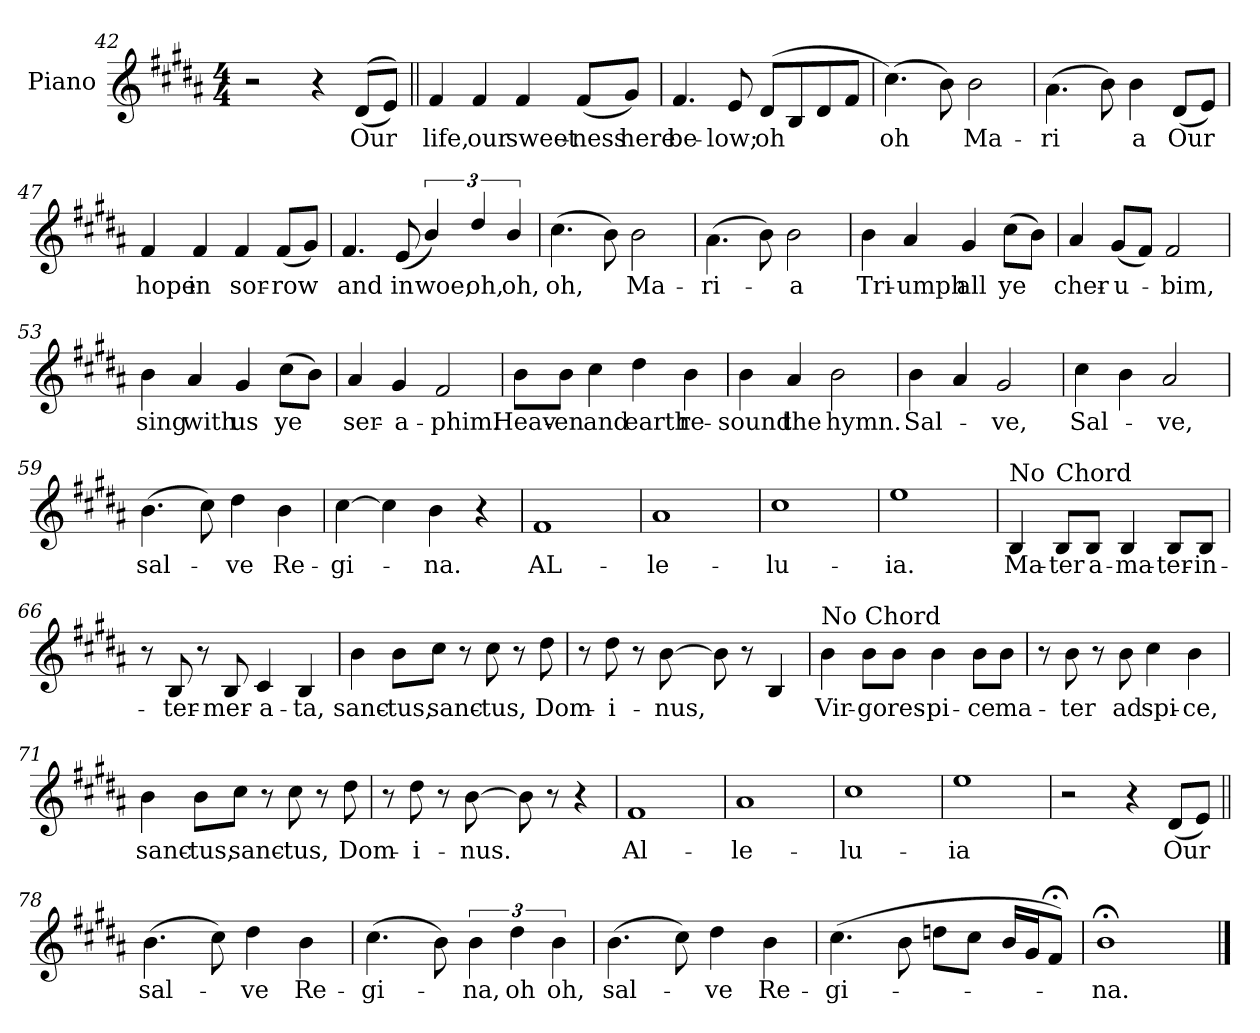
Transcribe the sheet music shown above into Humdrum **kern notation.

**kern	**text
*part1	*part1
*staff1	*staff1
*I"Piano	*
*I'Pno.	*
*clefG2	*
*k[f#c#g#d#a#]	*
*B:	*
*M4/4	*
=42	=42
2r	.
4r	.
((8d#/L	Our
8e/J))	.
!!LO:LB:g=z
=43||	=43||
4f#/	life,
4f#/	our
4f#/	sweet-
(8f#/L	-ness
8g#/J)	here
=44	=44
4.f#/	be-
8e/	-low;
(8d#/L	oh
8B/	.
8d#/	.
8f#/J	.
=45	=45
(4.cc#\)	oh
8b\)	.
2b\	Ma-
=46	=46
(4.a#\	-ri
8b\)	.
4b\	a
(8d#/L	Our
8e/J)	.
!!LO:LB:g=z
=47	=47
4f#/	hope
4f#/	in
4f#/	sor-
(8f#/L	-row
8g#/J)	.
=48	=48
4.f#/	and
(8e/	in
6b/)	woe;
6dd#/	oh,
6b/	oh,
=49	=49
(4.cc#\	oh,
8b\)	.
2b\	Ma-
=50	=50
(4.a#\	-ri-
8b\)	.
2b\	-a
!!LO:LB:g=z
=51	=51
4b\	Tri-
4a#/	-umph
4g#/	all
(8cc#\L	ye
8b\J)	.
=52	=52
4a#/	cher-
(8g#/L	-u-
8f#/J)	.
2f#/	-bim,
=53	=53
4b\	sing
4a#/	with
4g#/	us
(8cc#\L	-ye
8b\J)	.
=54	=54
4a#/	ser-
4g#/	-a-
2f#/	-phim.
!!LO:LB:g=z
=55	=55
8b\L	Heav-
8b\J	-en
4cc#\	and
4dd#\	earth
4b\	re-
=56	=56
4b\	-sound
4a#/	the
2b\	hymn.
=57	=57
4b\	Sal-
4a#/	.
2g#/	-ve,
=58	=58
4cc#\	Sal-
4b\	.
2a#/	-ve,
!!LO:LB:g=z
=59	=59
(4.b\	sal-
8cc#\)	.
4dd#\	-ve
4b\	Re-
=60	=60
[4cc#\	-gi-
4cc#\]	.
4b\	-na.
4r	.
=61	=61
1f#	AL-
=62	=62
1a#	-le-
=63	=63
1cc#	-lu-
=64	=64
1ee	-ia.
!!LO:LB:g=z
=65	=65
!LO:TX:a:t=No	!
4B/	Ma-
!LO:TX:a:t=Chord	!
8B/L	-ter
8B/J	a-
4B/	-ma-
8B/L	-ter-
8B/J	-in-
=66	=66
8r	.
8B/	-ter-
8r	.
8B/	-mer-
4c#/	-a-
4B/	-ta,
=67	=67
4b\	sanc-
8b\L	-tus,
8cc#\J	sanc-
8r	.
8cc#\	-tus,
8r	.
8dd#\	Dom-
!!LO:PB:g=z
=68	=68
8r	.
8dd#\	-i-
8r	.
[8b\	-nus,
8b\]	.
8r	.
4B/	.
=69	=69
!LO:TX:a:t=No Chord	!
4b\	Vir-
8b\L	-go
8b\J	res-
4b\	-pi-
8b\L	-ce
8b\J	ma-
=70	=70
8r	.
8b\	-ter
8r	.
8b\	ad
4cc#\	spi-
4b\	-ce,
!!LO:LB:g=z
=71	=71
4b\	sanc-
8b\L	-tus,
8cc#\J	sanc-
8r	.
8cc#\	-tus,
8r	.
8dd#\	Dom-
=72	=72
8r	.
8dd#\	-i-
8r	.
[8b\	-nus.
8b\]	.
8r	.
4r	.
=73	=73
1f#	Al-
=74	=74
1a#	-le-
=75	=75
1cc#	-lu-
=76	=76
1ee	-ia
!!LO:LB:g=z
=77	=77
2r	.
4r	.
(8d#/L	Our
8e/J)	.
=78||	=78||
(4.b\	sal-
8cc#\)	.
4dd#\	-ve
4b\	Re-
=79	=79
(4.cc#\	-gi-
8b\)	.
6b\	-na,
6dd#\	oh
6b\	oh,
!!LO:LB:g=z
=80	=80
(4.b\	sal-
8cc#\)	.
4dd#\	-ve
4b\	Re-
=81	=81
(4.cc#\	-gi-
8b\	.
8ddn\L	.
8cc#\J	.
16b/LL	.
16g#/J	.
8f#;</J)	.
=82	=82
1b;<	-na.
==	==
*-	*-
